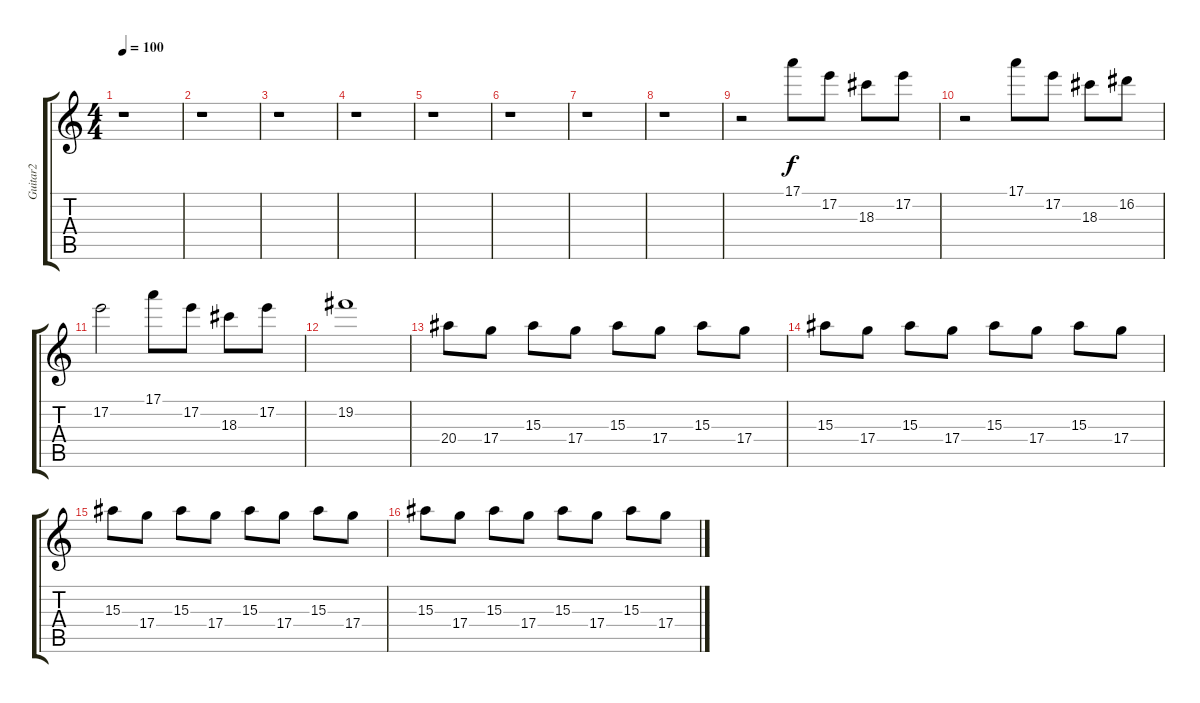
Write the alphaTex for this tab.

\track ("Guitar2" "Guitar2") {instrument distortionguitar}
\staff {score tabs}
\tuning (E4 B3 G3 D3 A2 E2) {hide}
\ts (4 4)
\tempo 100
\clef g2
\ks c
r.1{dy f} |
r.1 |
r.1 |
r.1 |
r.1 |
r.1 |
r.1 |
r.1 |
r.2 17.1.8 17.2.8 18.3.8 17.2.8 |
r.2 17.1.8 17.2.8 18.3.8 16.2.8 |
17.2.2 17.1.8 17.2.8 18.3.8 17.2.8 |
19.2.1 |
20.4.8 17.4.8 15.3.8 17.4.8 15.3.8 17.4.8 15.3.8 17.4.8 |
15.3.8 17.4.8 15.3.8 17.4.8 15.3.8 17.4.8 15.3.8 17.4.8 |
15.3.8 17.4.8 15.3.8 17.4.8 15.3.8 17.4.8 15.3.8 17.4.8 |
15.3.8 17.4.8 15.3.8 17.4.8 15.3.8 17.4.8 15.3.8 17.4.8
